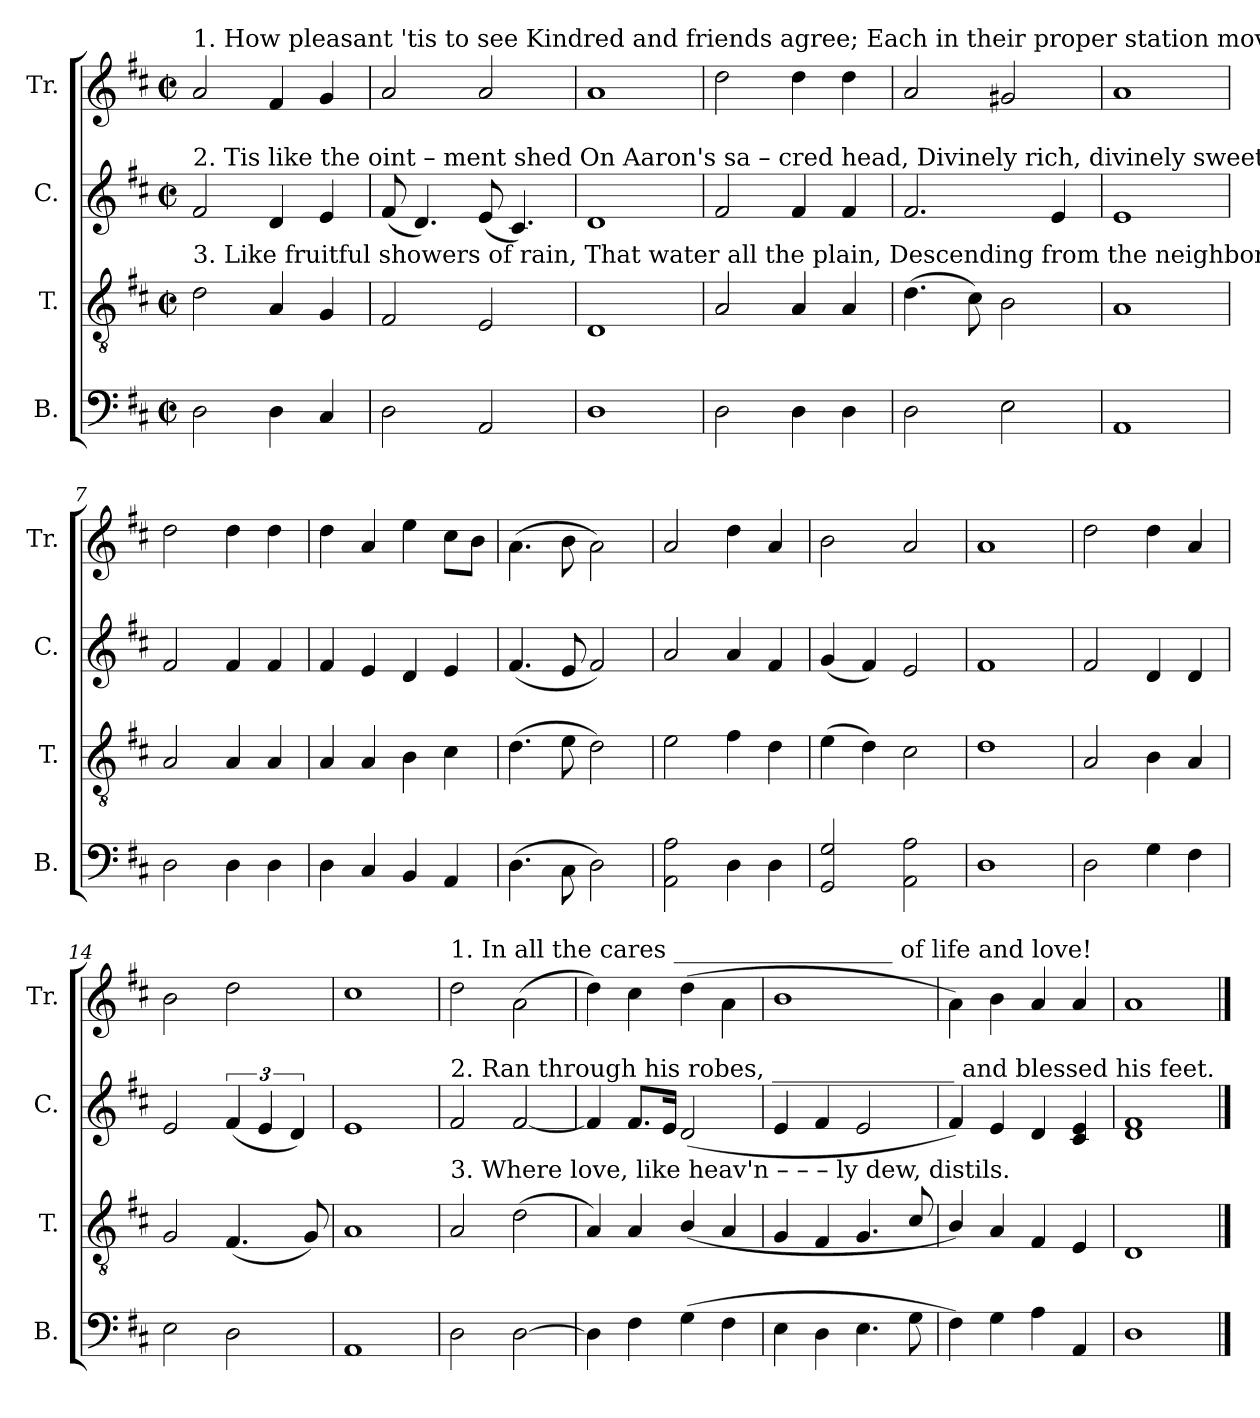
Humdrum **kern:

**kern	**kern	**kern	**kern
*part4	*part3	*part2	*part1
*staff4	*staff3	*staff2	*staff1
*I"B.	*I"T.	*I"C.	*I"Tr.
*I'B.	*I'T.	*I'C.	*I'Tr.
*clefF4	*clefGv2	*clefG2	*clefG2
*k[f#c#]	*k[f#c#]	*k[f#c#]	*k[f#c#]
*M2/2	*M2/2	*M2/2	*M2/2
*met(c|)	*met(c|)	*met(c|)	*met(c|)
*MM150	*MM150	*MM150	*MM150
=1	=1	=1	=1
!	!	!	!LO:TX:a:t=1. How pleasant 'tis        to            see   Kindred and  friends  agree;  Each in their proper station move,          And each fulfil their part,  With  sym–pa–thi–zing      heart,
!	!	!LO:TX:a:t=2.  Tis  like the oint  –  ment       shed  On Aaron's sa  –  cred head,  Divinely  rich,  divinely    sweet;         The oil through all the room  Diffused a choice per   –  fume,	!
!	!LO:TX:a:t=3. Like fruitful  showers   of      rain,  That water all       the   plain,  Descending from the neighboring hills;  Such streams of pleasure roll  Through every friendly soul,	!	!
2D!\	2d!\	2f#!/	2a!/
4D!\	4A!/	4d!/	4f#!/
4C#!/	4G!/	4e!/	4g!/
=2	=2	=2	=2
2D!\	2F#!/	(<8f#!/	2a!/
.	.	4.d!/)	.
2AA!/	2E!/	(<8e!/	2a!/
.	.	4.c#!/)	.
=3	=3	=3	=3
1D!	1D!	1d!	1a!
=4	=4	=4	=4
2D!\	2A!/	2f#!/	2dd!\
4D!\	4A!/	4f#!/	4dd!\
4D!\	4A!/	4f#!/	4dd!\
=5	=5	=5	=5
2D!\	(>4.d!\	2.f#!/	2a!/
.	8c#!\)	.	.
2E!\	2B!\	.	2g#X!/
.	.	4e!/	.
=6	=6	=6	=6
1AA!	1A!	1e!	1a!
=7	=7	=7	=7
2D!\	2A!/	2f#!/	2dd!\
4D!\	4A!/	4f#!/	4dd!\
4D!\	4A!/	4f#!/	4dd!\
=8	=8	=8	=8
4D!\	4A!/	4f#!/	4dd!\
4C#!/	4A!/	4e!/	4a!/
4BB!/	4B!\	4d!/	4ee!\
4AA!/	4c#!\	4e!/	8cc#!\L
.	.	.	8b!\J
=9	=9	=9	=9
(>4.D!\	(>4.d!\	(<4.f#!/	(>4.a!\
8C#!\	8e!\	8e!/	8b!\
2D!\)	2d!\)	2f#!/)	2a!\)
=10	=10	=10	=10
2AA!\ 2A!\	2e!\	2a!/	2a!/
4D!\	4f#!\	4a!/	4dd!\
4D!\	4d!\	4f#!/	4a!/
=11	=11	=11	=11
2GG!/ 2G!/	(>4e!\	(<4g!/	2b!\
.	4d!\)	4f#!/)	.
2AA!\ 2A!\	2c#!\	2e!/	2a!/
=12	=12	=12	=12
1D!	1d!	1f#!	1a!
=13	=13	=13	=13
2D!\	2A!/	2f#!/	2dd!\
4G!\	4B!\	4d!/	4dd!\
4F#!\	4A!/	4d!/	4a!/
=14	=14	=14	=14
2E!\	2G!/	2e!/	2b!\
2D!\	(<4.F#!/	(<6f#!/	2dd!\
.	.	6e!/	.
.	.	6d!/)	.
.	8G!/)	.	.
=15	=15	=15	=15
1AA!	1A!	1e!	1cc#!
!!LO:LB:g=z
=16	=16	=16	=16
!	!	!	!LO:TX:a:t=1. In    all           the      cares __________________ of life and love!
!	!	!LO:TX:a:t=2.  Ran through  his     robes, _______________ and blessed his feet.	!
!	!LO:TX:a:t=3. Where love,   like      heav'n       –         –         –    ly  dew,  distils.	!	!
2D!\	2A!/	2f#!/	2dd!\
[2D!\	(>2d!\	[2f#!/	(>2a!\
=17	=17	=17	=17
4D!\]	4A!/)	4f#!/]	4dd!\)
4F#!\	4A!/	8.f#!/L	4cc#!\
.	.	16e!/Jk	.
(>4G!\	(<4B!/	(<2d!/	(>4dd!\
4F#!\	4A!/	.	4a!\
=18	=18	=18	=18
4E!\	4G!/	4e!/	1b!
4D!\	4F#!/	4f#!/	.
4.E!\	4.G!/	2e!/	.
8G!\	8c#!/	.	.
=19	=19	=19	=19
4F#!\)	4B!/)	4f#!/)	4a!\)
4G!\	4A!/	4e!/	4b!\
4A!\	4F#!/	4d!/	4a!/
4AA!/	4E!/	4c#!/ 4e!/	4a!/
=20	=20	=20	=20
1D!	1D!	1d! 1f#!	1a!
==	==	==	==
*-	*-	*-	*-
